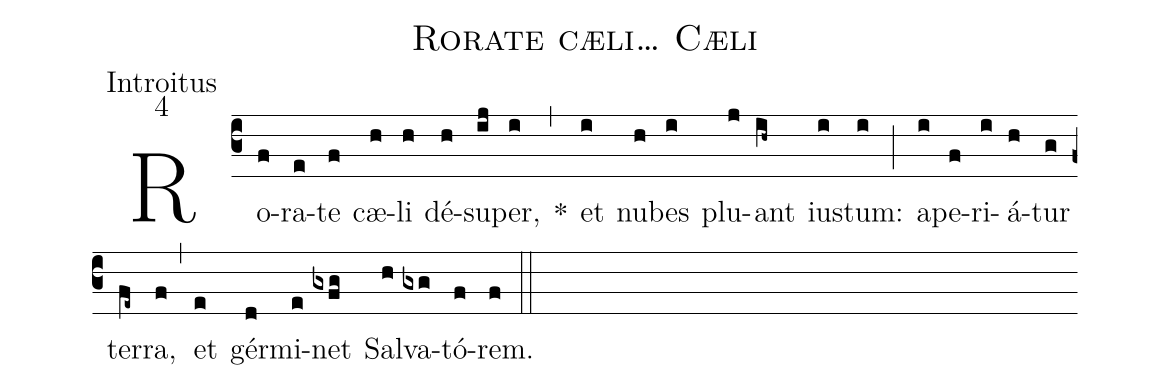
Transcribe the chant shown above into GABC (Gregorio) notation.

name:Rorate cæli… Cæli;
office-part:Introitus;
mode:4;
%%
(c3) Ro(f)ra(e)te(f) cæ(h)li(h) dé(h)su(ij)per,(i) *(,) et(i) nu(h)bes(i) plu(j)ant(ih~) ius(i)tum:(i) (;) a(i)pe(f)ri(i)á(h)tur(g) ter(fe~)ra,(f) (,) et(e) gér(d)mi(e)net(gxfg) Sal(h)va(gxg)tó(f)rem.(f) (::)
